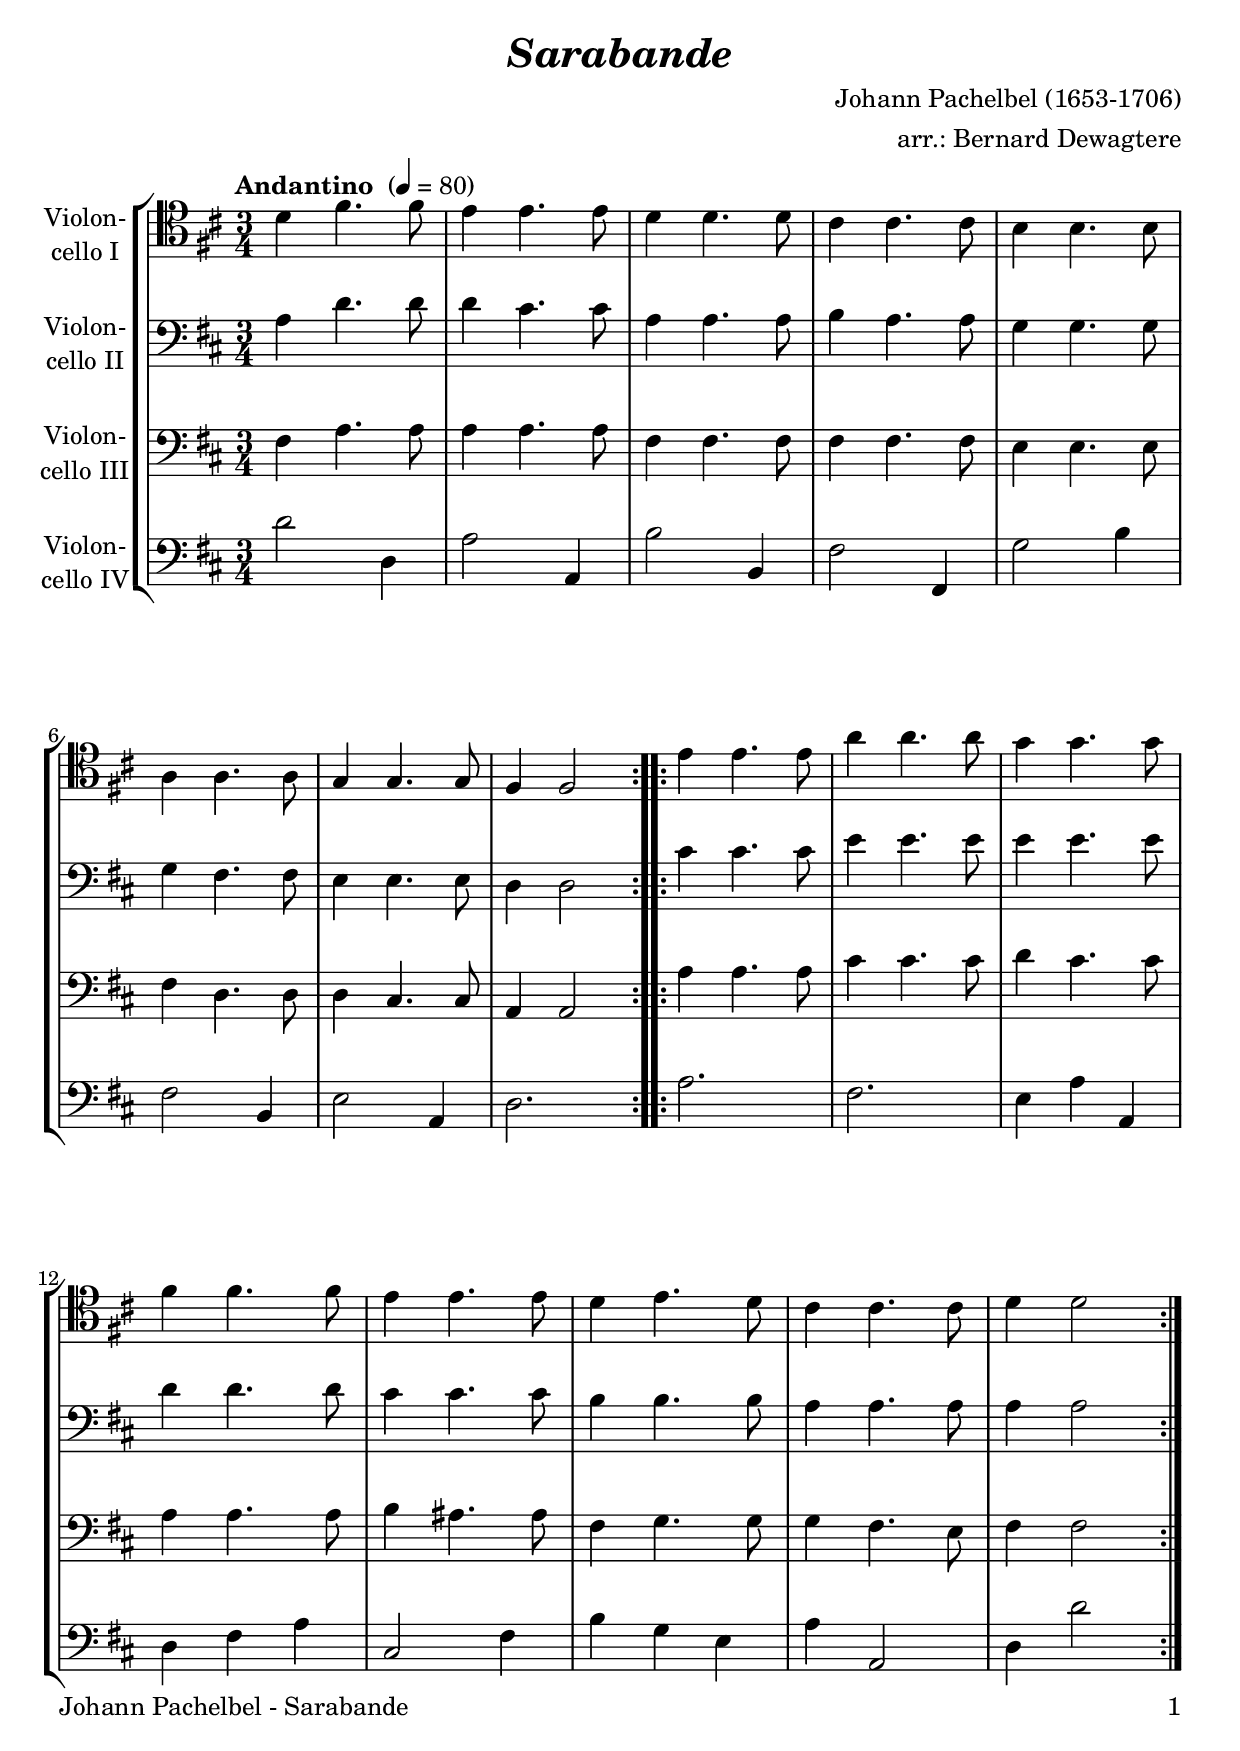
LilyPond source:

\version "2.18.2"
\include "deutsch.ly"
  
#(set-global-staff-size 22)

\header {
  title     = \markup \bold \italic "Sarabande"
  composer  = "Johann Pachelbel (1653-1706)"
  arranger  = "arr.: Bernard Dewagtere"
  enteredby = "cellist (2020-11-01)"
%  piece     = ""
}

voiceconsts = {
  \key g \major
  \time 3/4
  \clef "bass"
%  \numericTimeSignature
  \compressFullBarRests
  % Set default beaming for all staves
  \set Timing.beamExceptions = #'()
  \set Timing.baseMoment     = #(ly:make-moment 1 4)
  \set Timing.beatStructure  = #'(1 1 1)
  \tempo "Andantino " 4=80
}

micl = "clarinet"
mifl = "flute"
miob = "oboe"
mifh = "french horn"
misx = "tenor sax"
mist = "string ensemble 1"
mivl = "violin"
miva = "viola"
miba = "cello"

va = \relative c'' {
  \voiceconsts
  \clef "tenor"
  
  \repeat volta 2 {
    g4 h4. h8
    a4 a4. a8
    g4 g4. g8
    fis4 fis4. fis8

    e4 e4. e8
    d4 d4. d8
    c4 c4. c8
    h4 h2
  }

  \repeat volta 2 {
    a'4 a4. a8
    d4 d4. d8
    c4 c4. c8
    h4 h4. h8
    
    a4 a4. a8
    g4 a4. g8
    fis4 fis4. fis8
    g4 g2
  }
}

vb = \relative c' {
  \voiceconsts

  \repeat volta 2 {
    d4 g4. g8
    g4 fis4. fis8
    d4 d4. d8
    e4 d4. d8

    c4 c4. c8
    c4 h4. h8
    a4 a4. a8
    g4 g2
  }

  \repeat volta 2 {
    fis'4 fis4. fis8
    a4 a4. a8
    a4 a4. a8
    g4 g4. g8

    fis4 fis4. fis8
    e4 e4. e8
    d4 d4. d8
    d4 d2
  }
}

vc = \relative c' {
  \voiceconsts

  \repeat volta 2 {
    h4 d4. d8
    d4 d4. d8
    h4 h4. h8
    h4 h4. h8

    a4 a4. a8
    h4 g4. g8
    g4 fis4. fis8
    d4 d2
  }

  \repeat volta 2 {
    d'4 d4. d8
    fis4 fis4. fis8
    g4 fis4. fis8
    d4 d4. d8

    e4 dis4. dis8
    h4 c4. c8
    c4 h4. a8
    h4 h2
  }
}

vd = \relative c'' {
  \voiceconsts

  \repeat volta 2 {
    g2 g,4
    d'2 d,4
    e'2 e,4
    h'2 h,4

    c'2 e4
    h2 e,4
    a2 d,4
    g2.
  }

  \repeat volta 2 {
    d'
    h
    a4 d d,
    g h d

    fis,2 h4
    e c a
    d d,2
    g4 g'2
  }
}


music = \new StaffGroup <<
      \new Staff {
	\set Staff.midiInstrument = \miba
	\set Staff.instrumentName = \markup \center-column { "Violon-" "cello I" }
	\transpose g d { \va }
      }

      \new Staff {
	\set Staff.midiInstrument = \miba
	\set Staff.instrumentName = \markup \center-column { "Violon-" "cello II" }
	\transpose g d { \vb }
      }

      \new Staff {
	\set Staff.midiInstrument = \miba
	\set Staff.instrumentName = \markup \center-column { "Violon-" "cello III" }
	\transpose g d { \vc }
      }

      \new Staff {
	\set Staff.midiInstrument = \miba
	\set Staff.instrumentName = \markup \center-column { "Violon-" "cello IV" }
	\transpose g d { \vd }
      }
>>

\book {
   \paper {
    print-page-number = ##t
    print-first-page-number = ##t
    ragged-last-bottom = ##f
    oddHeaderMarkup = \markup \null
    evenHeaderMarkup = \markup \null
    oddFooterMarkup = \markup {
      \fill-line {
        \on-the-fly #print-page-number-check-first
        "Johann Pachelbel - Sarabande" \fromproperty #'page:page-number-string
      }
    }
    evenFooterMarkup = \oddFooterMarkup
  } \score {
    \music
    \layout {}
  }

  \score {
    \unfoldRepeats \music

    \midi {
      \context {
        \Score
      }
    }
  }
}